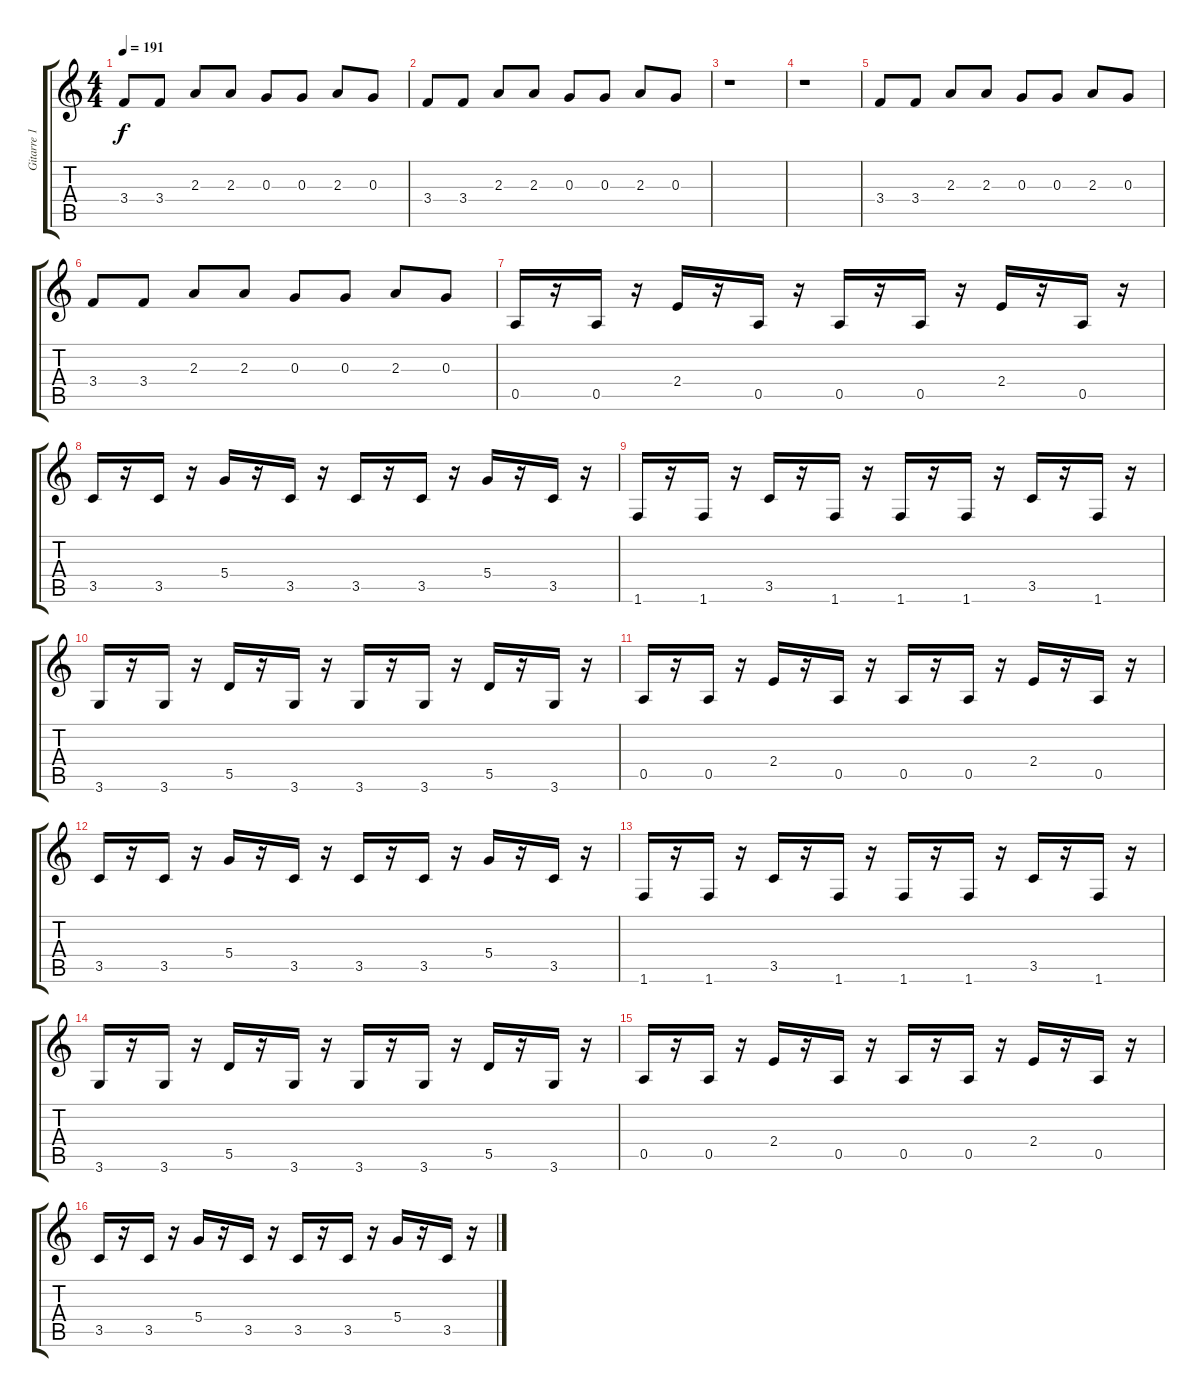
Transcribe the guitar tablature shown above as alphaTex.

\track ("Gitarre 1 - Farin Urlaub" "Gitarre 1 ") {instrument distortionguitar}
\staff {score tabs}
\tuning (E4 B3 G3 D3 A2 E2) {hide}
\ts (4 4)
\tempo 191
\clef g2
\ks c
3.4.8{dy f} 3.4.8 2.3.8 2.3.8 0.3.8 0.3.8 2.3.8 0.3.8 |
3.4.8 3.4.8 2.3.8 2.3.8 0.3.8 0.3.8 2.3.8 0.3.8 |
r.1 |
r.1 |
3.4.8 3.4.8 2.3.8 2.3.8 0.3.8 0.3.8 2.3.8 0.3.8 |
3.4.8 3.4.8 2.3.8 2.3.8 0.3.8 0.3.8 2.3.8 0.3.8 |
0.5.16 r.16 0.5.16 r.16 2.4.16 r.16 0.5.16 r.16 0.5.16 r.16 0.5.16 r.16 2.4.16 r.16 0.5.16 r.16 |
3.5.16 r.16 3.5.16 r.16 5.4.16 r.16 3.5.16 r.16 3.5.16 r.16 3.5.16 r.16 5.4.16 r.16 3.5.16 r.16 |
1.6.16 r.16 1.6.16 r.16 3.5.16 r.16 1.6.16 r.16 1.6.16 r.16 1.6.16 r.16 3.5.16 r.16 1.6.16 r.16 |
3.6.16 r.16 3.6.16 r.16 5.5.16 r.16 3.6.16 r.16 3.6.16 r.16 3.6.16 r.16 5.5.16 r.16 3.6.16 r.16 |
0.5.16 r.16 0.5.16 r.16 2.4.16 r.16 0.5.16 r.16 0.5.16 r.16 0.5.16 r.16 2.4.16 r.16 0.5.16 r.16 |
3.5.16 r.16 3.5.16 r.16 5.4.16 r.16 3.5.16 r.16 3.5.16 r.16 3.5.16 r.16 5.4.16 r.16 3.5.16 r.16 |
1.6.16 r.16 1.6.16 r.16 3.5.16 r.16 1.6.16 r.16 1.6.16 r.16 1.6.16 r.16 3.5.16 r.16 1.6.16 r.16 |
3.6.16 r.16 3.6.16 r.16 5.5.16 r.16 3.6.16 r.16 3.6.16 r.16 3.6.16 r.16 5.5.16 r.16 3.6.16 r.16 |
0.5.16 r.16 0.5.16 r.16 2.4.16 r.16 0.5.16 r.16 0.5.16 r.16 0.5.16 r.16 2.4.16 r.16 0.5.16 r.16 |
3.5.16 r.16 3.5.16 r.16 5.4.16 r.16 3.5.16 r.16 3.5.16 r.16 3.5.16 r.16 5.4.16 r.16 3.5.16 r.16
